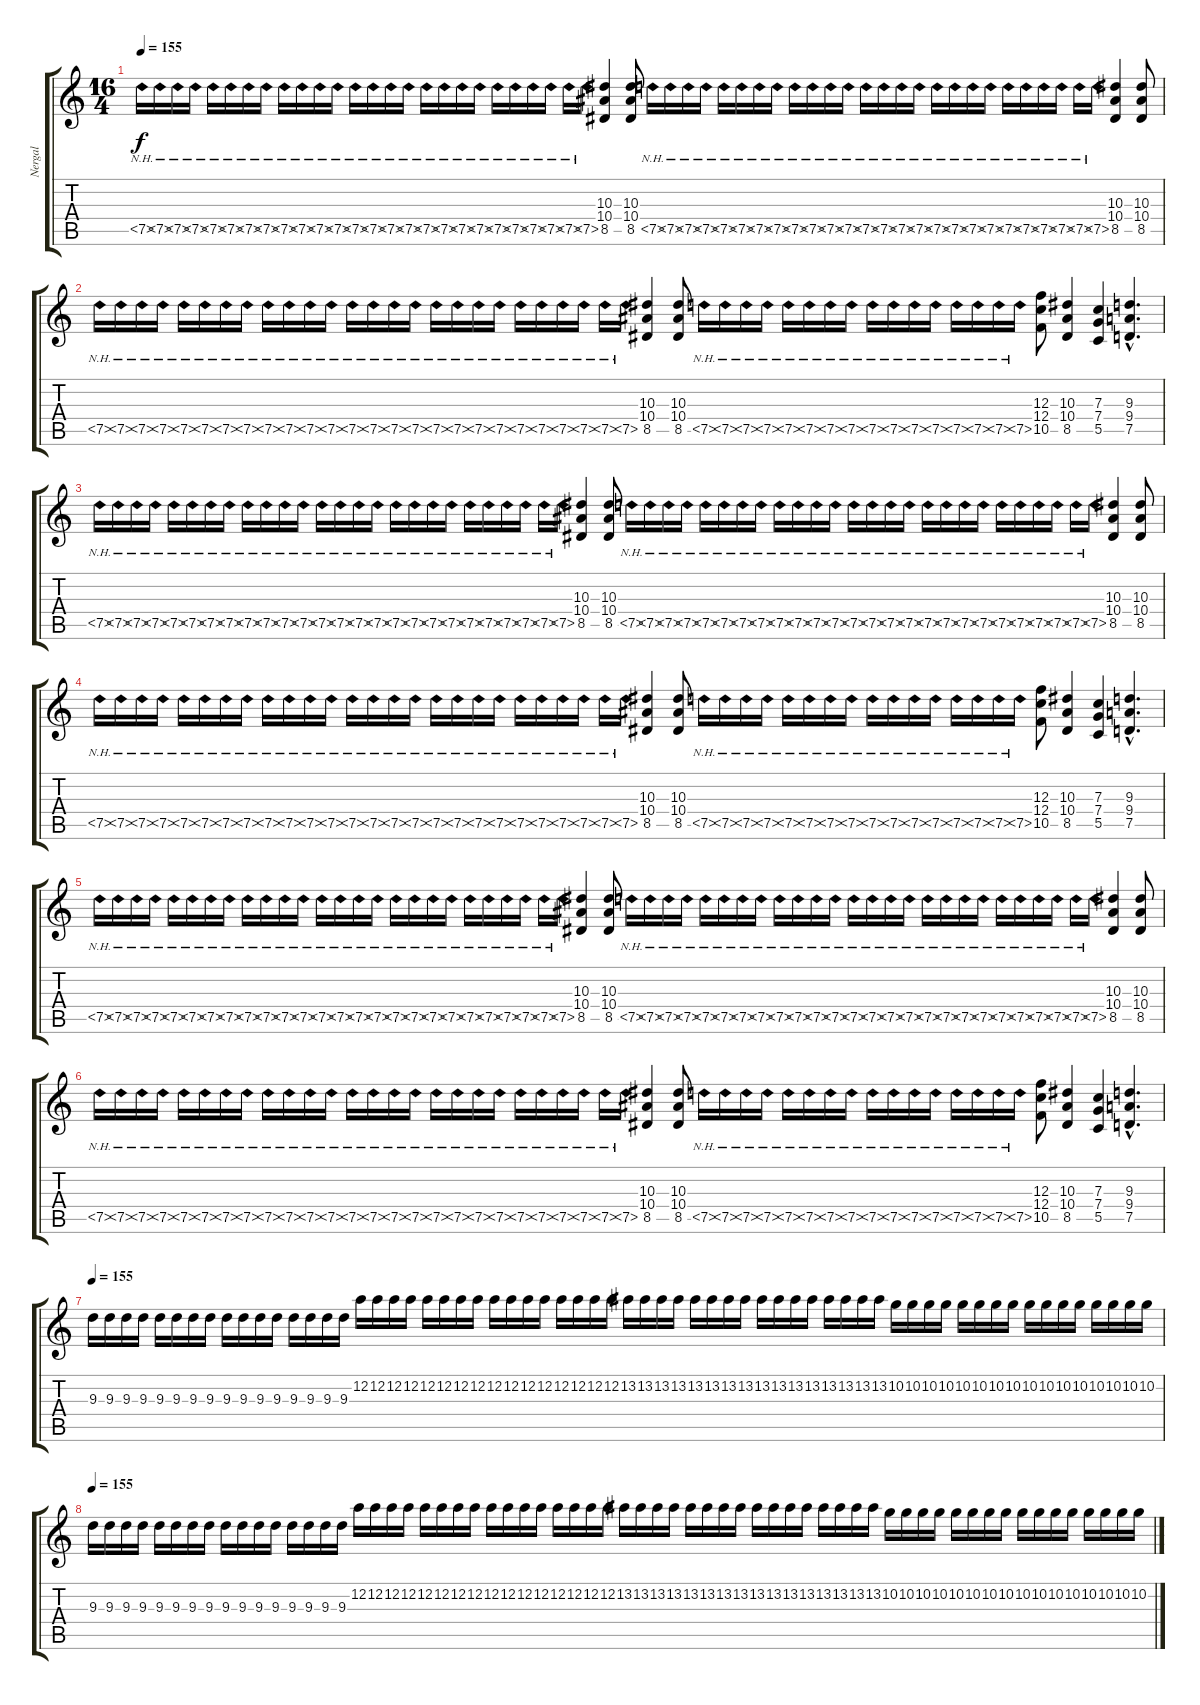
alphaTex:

\track ("Nergal" "Nergal") {instrument distortionguitar}
\staff {score tabs}
\tuning (D4 A3 F3 C3 G2 D2) {hide}
\ts (16 4)
\tempo 155
\clef g2
\ks c
7.5{nh}.16{dy f} 7.5{nh}.16 7.5{nh}.16 7.5{nh}.16 7.5{nh}.16 7.5{nh}.16 7.5{nh}.16 7.5{nh}.16 7.5{nh}.16 7.5{nh}.16 7.5{nh}.16 7.5{nh}.16 7.5{nh}.16 7.5{nh}.16 7.5{nh}.16 7.5{nh}.16 7.5{nh}.16 7.5{nh}.16 7.5{nh}.16 7.5{nh}.16 7.5{nh}.16 7.5{nh}.16 7.5{nh}.16 7.5{nh}.16 7.5{nh}.16 7.5{nh}.16 (10.3 10.4 8.5).4 (10.3 10.4 8.5).8 7.5{nh}.16 7.5{nh}.16 7.5{nh}.16 7.5{nh}.16 7.5{nh}.16 7.5{nh}.16 7.5{nh}.16 7.5{nh}.16 7.5{nh}.16 7.5{nh}.16 7.5{nh}.16 7.5{nh}.16 7.5{nh}.16 7.5{nh}.16 7.5{nh}.16 7.5{nh}.16 7.5{nh}.16 7.5{nh}.16 7.5{nh}.16 7.5{nh}.16 7.5{nh}.16 7.5{nh}.16 7.5{nh}.16 7.5{nh}.16 7.5{nh}.16 7.5{nh}.16 (10.3 10.4 8.5).4 (10.3 10.4 8.5).8 |
7.5{nh}.16 7.5{nh}.16 7.5{nh}.16 7.5{nh}.16 7.5{nh}.16 7.5{nh}.16 7.5{nh}.16 7.5{nh}.16 7.5{nh}.16 7.5{nh}.16 7.5{nh}.16 7.5{nh}.16 7.5{nh}.16 7.5{nh}.16 7.5{nh}.16 7.5{nh}.16 7.5{nh}.16 7.5{nh}.16 7.5{nh}.16 7.5{nh}.16 7.5{nh}.16 7.5{nh}.16 7.5{nh}.16 7.5{nh}.16 7.5{nh}.16 7.5{nh}.16 (10.3 10.4 8.5).4 (10.3 10.4 8.5).8 7.5{nh}.16 7.5{nh}.16 7.5{nh}.16 7.5{nh}.16 7.5{nh}.16 7.5{nh}.16 7.5{nh}.16 7.5{nh}.16 7.5{nh}.16 7.5{nh}.16 7.5{nh}.16 7.5{nh}.16 7.5{nh}.16 7.5{nh}.16 7.5{nh}.16 7.5{nh}.16 (12.3 12.4 10.5).8 (10.3 10.4 8.5).4 (7.3 7.4 5.5).4 (9.3{hac} 9.4{hac} 7.5{hac}).4{d} |
7.5{nh}.16 7.5{nh}.16 7.5{nh}.16 7.5{nh}.16 7.5{nh}.16 7.5{nh}.16 7.5{nh}.16 7.5{nh}.16 7.5{nh}.16 7.5{nh}.16 7.5{nh}.16 7.5{nh}.16 7.5{nh}.16 7.5{nh}.16 7.5{nh}.16 7.5{nh}.16 7.5{nh}.16 7.5{nh}.16 7.5{nh}.16 7.5{nh}.16 7.5{nh}.16 7.5{nh}.16 7.5{nh}.16 7.5{nh}.16 7.5{nh}.16 7.5{nh}.16 (10.3 10.4 8.5).4 (10.3 10.4 8.5).8 7.5{nh}.16 7.5{nh}.16 7.5{nh}.16 7.5{nh}.16 7.5{nh}.16 7.5{nh}.16 7.5{nh}.16 7.5{nh}.16 7.5{nh}.16 7.5{nh}.16 7.5{nh}.16 7.5{nh}.16 7.5{nh}.16 7.5{nh}.16 7.5{nh}.16 7.5{nh}.16 7.5{nh}.16 7.5{nh}.16 7.5{nh}.16 7.5{nh}.16 7.5{nh}.16 7.5{nh}.16 7.5{nh}.16 7.5{nh}.16 7.5{nh}.16 7.5{nh}.16 (10.3 10.4 8.5).4 (10.3 10.4 8.5).8 |
7.5{nh}.16 7.5{nh}.16 7.5{nh}.16 7.5{nh}.16 7.5{nh}.16 7.5{nh}.16 7.5{nh}.16 7.5{nh}.16 7.5{nh}.16 7.5{nh}.16 7.5{nh}.16 7.5{nh}.16 7.5{nh}.16 7.5{nh}.16 7.5{nh}.16 7.5{nh}.16 7.5{nh}.16 7.5{nh}.16 7.5{nh}.16 7.5{nh}.16 7.5{nh}.16 7.5{nh}.16 7.5{nh}.16 7.5{nh}.16 7.5{nh}.16 7.5{nh}.16 (10.3 10.4 8.5).4 (10.3 10.4 8.5).8 7.5{nh}.16 7.5{nh}.16 7.5{nh}.16 7.5{nh}.16 7.5{nh}.16 7.5{nh}.16 7.5{nh}.16 7.5{nh}.16 7.5{nh}.16 7.5{nh}.16 7.5{nh}.16 7.5{nh}.16 7.5{nh}.16 7.5{nh}.16 7.5{nh}.16 7.5{nh}.16 (12.3 12.4 10.5).8 (10.3 10.4 8.5).4 (7.3 7.4 5.5).4 (9.3{hac} 9.4{hac} 7.5{hac}).4{d} |
7.5{nh}.16 7.5{nh}.16 7.5{nh}.16 7.5{nh}.16 7.5{nh}.16 7.5{nh}.16 7.5{nh}.16 7.5{nh}.16 7.5{nh}.16 7.5{nh}.16 7.5{nh}.16 7.5{nh}.16 7.5{nh}.16 7.5{nh}.16 7.5{nh}.16 7.5{nh}.16 7.5{nh}.16 7.5{nh}.16 7.5{nh}.16 7.5{nh}.16 7.5{nh}.16 7.5{nh}.16 7.5{nh}.16 7.5{nh}.16 7.5{nh}.16 7.5{nh}.16 (10.3 10.4 8.5).4 (10.3 10.4 8.5).8 7.5{nh}.16 7.5{nh}.16 7.5{nh}.16 7.5{nh}.16 7.5{nh}.16 7.5{nh}.16 7.5{nh}.16 7.5{nh}.16 7.5{nh}.16 7.5{nh}.16 7.5{nh}.16 7.5{nh}.16 7.5{nh}.16 7.5{nh}.16 7.5{nh}.16 7.5{nh}.16 7.5{nh}.16 7.5{nh}.16 7.5{nh}.16 7.5{nh}.16 7.5{nh}.16 7.5{nh}.16 7.5{nh}.16 7.5{nh}.16 7.5{nh}.16 7.5{nh}.16 (10.3 10.4 8.5).4 (10.3 10.4 8.5).8 |
7.5{nh}.16 7.5{nh}.16 7.5{nh}.16 7.5{nh}.16 7.5{nh}.16 7.5{nh}.16 7.5{nh}.16 7.5{nh}.16 7.5{nh}.16 7.5{nh}.16 7.5{nh}.16 7.5{nh}.16 7.5{nh}.16 7.5{nh}.16 7.5{nh}.16 7.5{nh}.16 7.5{nh}.16 7.5{nh}.16 7.5{nh}.16 7.5{nh}.16 7.5{nh}.16 7.5{nh}.16 7.5{nh}.16 7.5{nh}.16 7.5{nh}.16 7.5{nh}.16 (10.3 10.4 8.5).4 (10.3 10.4 8.5).8 7.5{nh}.16 7.5{nh}.16 7.5{nh}.16 7.5{nh}.16 7.5{nh}.16 7.5{nh}.16 7.5{nh}.16 7.5{nh}.16 7.5{nh}.16 7.5{nh}.16 7.5{nh}.16 7.5{nh}.16 7.5{nh}.16 7.5{nh}.16 7.5{nh}.16 7.5{nh}.16 (12.3 12.4 10.5).8 (10.3 10.4 8.5).4 (7.3 7.4 5.5).4 (9.3{hac} 9.4{hac} 7.5{hac}).4{d} |
\tempo 155
9.3.16 9.3.16 9.3.16 9.3.16 9.3.16 9.3.16 9.3.16 9.3.16 9.3.16 9.3.16 9.3.16 9.3.16 9.3.16 9.3.16 9.3.16 9.3.16 12.2.16 12.2.16 12.2.16 12.2.16 12.2.16 12.2.16 12.2.16 12.2.16 12.2.16 12.2.16 12.2.16 12.2.16 12.2.16 12.2.16 12.2.16 12.2.16 13.2.16 13.2.16 13.2.16 13.2.16 13.2.16 13.2.16 13.2.16 13.2.16 13.2.16 13.2.16 13.2.16 13.2.16 13.2.16 13.2.16 13.2.16 13.2.16 10.2.16 10.2.16 10.2.16 10.2.16 10.2.16 10.2.16 10.2.16 10.2.16 10.2.16 10.2.16 10.2.16 10.2.16 10.2.16 10.2.16 10.2.16 10.2.16 |
\tempo 155
9.3.16 9.3.16 9.3.16 9.3.16 9.3.16 9.3.16 9.3.16 9.3.16 9.3.16 9.3.16 9.3.16 9.3.16 9.3.16 9.3.16 9.3.16 9.3.16 12.2.16 12.2.16 12.2.16 12.2.16 12.2.16 12.2.16 12.2.16 12.2.16 12.2.16 12.2.16 12.2.16 12.2.16 12.2.16 12.2.16 12.2.16 12.2.16 13.2.16 13.2.16 13.2.16 13.2.16 13.2.16 13.2.16 13.2.16 13.2.16 13.2.16 13.2.16 13.2.16 13.2.16 13.2.16 13.2.16 13.2.16 13.2.16 10.2.16 10.2.16 10.2.16 10.2.16 10.2.16 10.2.16 10.2.16 10.2.16 10.2.16 10.2.16 10.2.16 10.2.16 10.2.16 10.2.16 10.2.16 10.2.16
